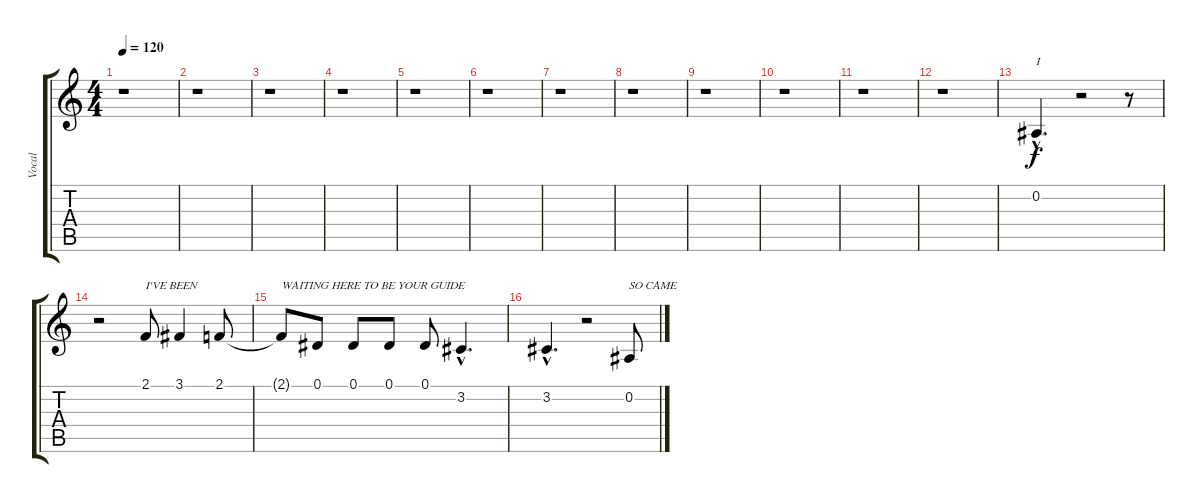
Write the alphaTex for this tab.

\track ("Vocal" "Vocal") {instrument synthvoice}
\staff {score tabs}
\tuning (Eb4 Bb3 Gb3 Db3 Ab2 Eb2) {hide}
\ts (4 4)
\tempo 120
\clef g2
\ks c
r.1{dy p} |
r.1 |
r.1 |
r.1 |
r.1 |
r.1 |
r.1 |
r.1 |
r.1 |
r.1 |
r.1 |
r.1 |
0.2{hac}.4{d txt "I" dy f} r.2 r.8 |
r.2 2.1.8{txt "I'VE BEEN"} 3.1.4 2.1.8 |
2.1{t}.8{txt "WAITING HERE TO BE YOUR GUIDE"} 0.1.8 0.1.8 0.1.8 0.1.8 3.2{hac}.4{d} |
3.2{hac}.4{d} r.2 0.2.8{txt "SO CAME"}
